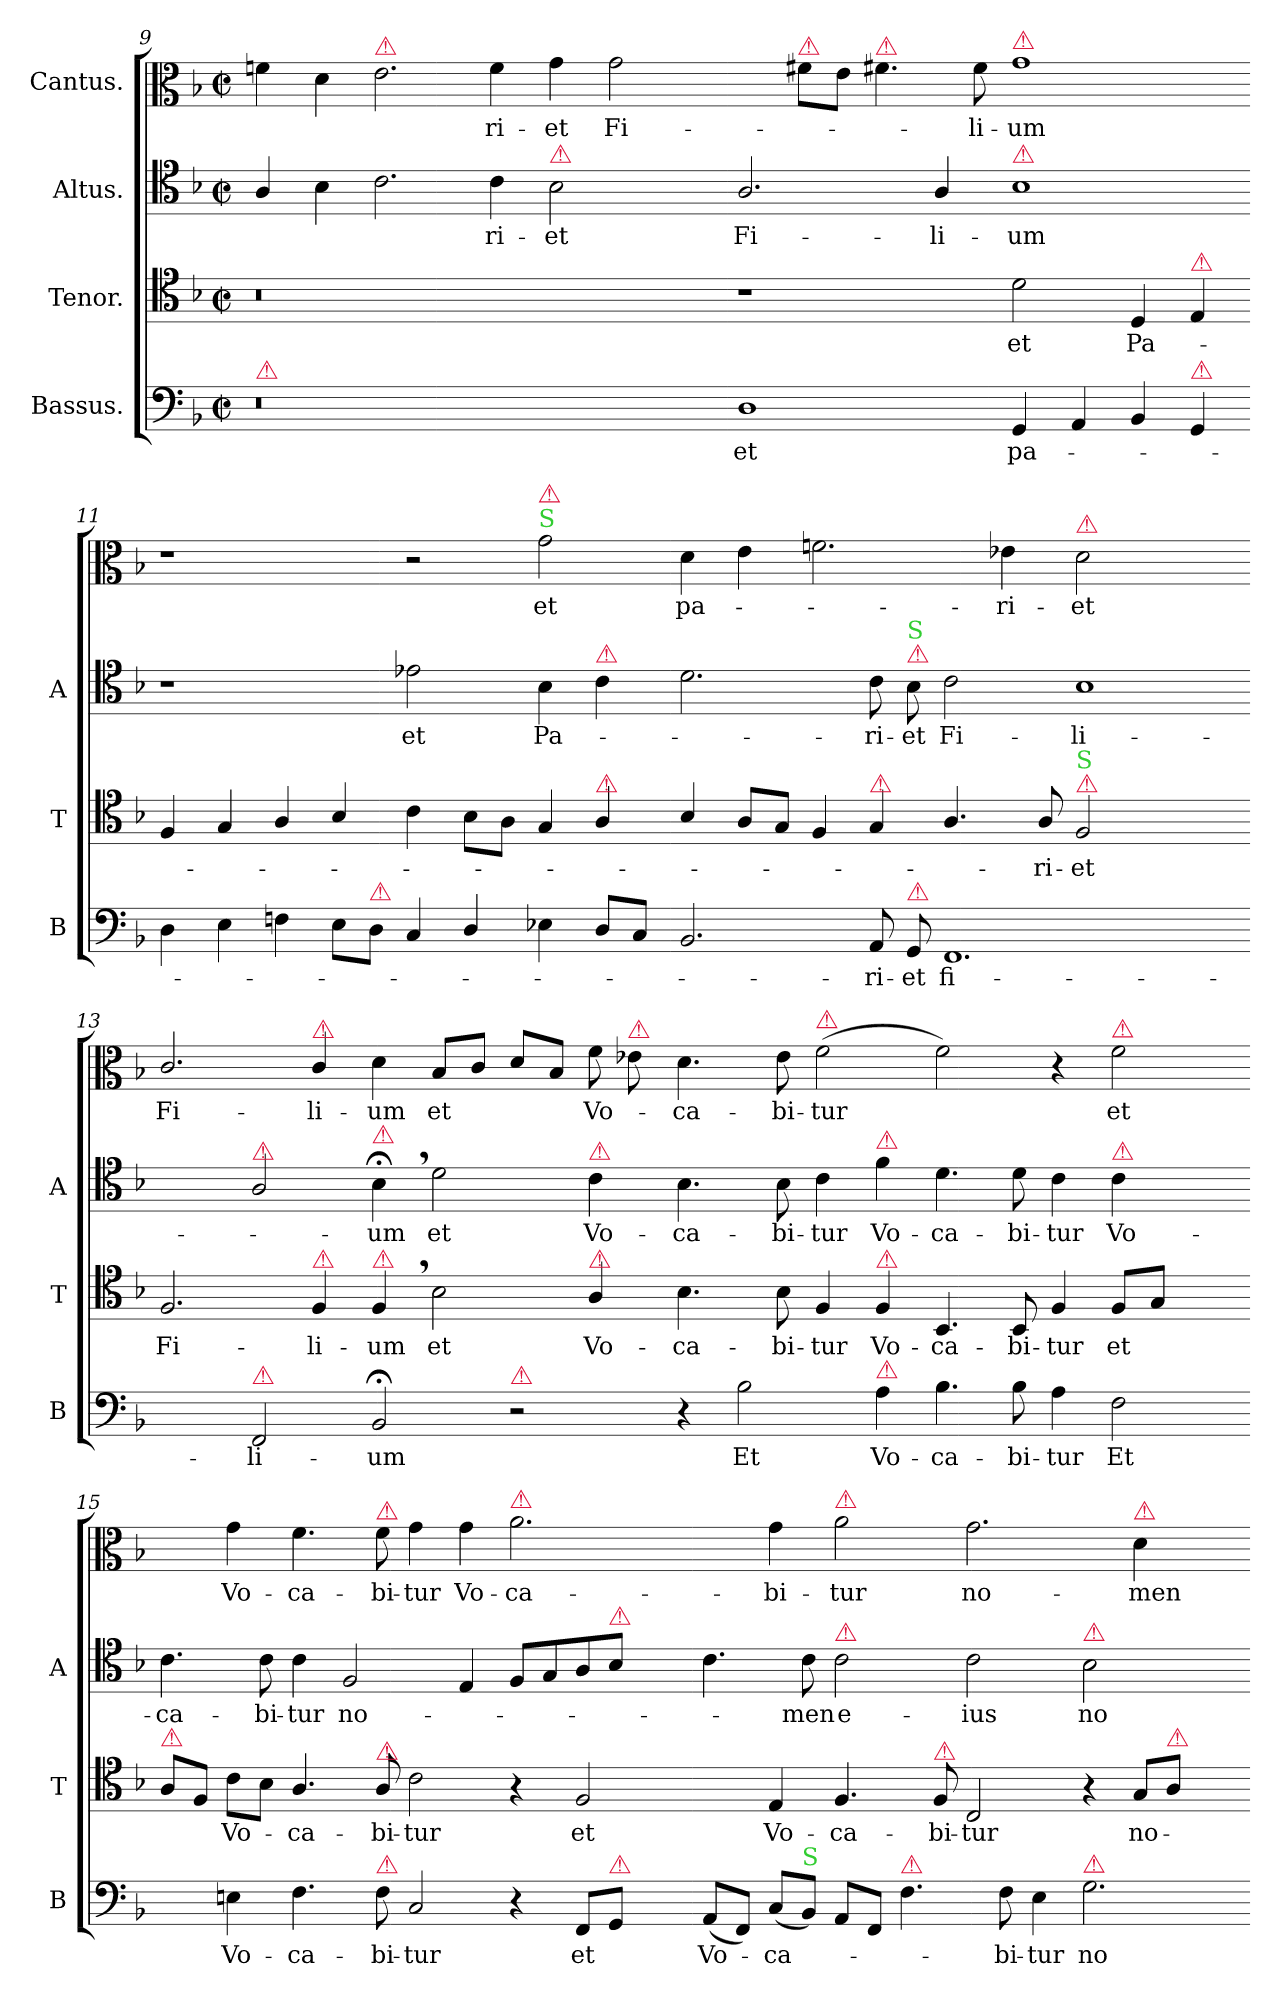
**kern	**text	**kern	**text	**kern	**text	**kern	**text
*part4	*part4	*part3	*part3	*part2	*part2	*part1	*part1
*staff4	*staff4	*staff3	*staff3	*staff2	*staff2	*staff1	*staff1
*I"Bassus.	*	*I"Tenor.	*	*I"Altus.	*	*I"Cantus.	*
*I'B	*	*I'T	*	*I'A	*	*	*
*clefF4	*	*clefC4	*	*clefC4	*	*clefC3	*
*k[b-]	*	*k[b-]	*	*k[b-]	*	*k[b-]	*
*M2/1	*	*M2/1	*	*M2/1	*	*M2/1	*
*met(c|)	*	*met(c|)	*	*met(c|)	*	*met(c|)	*
=9	=9	=9	=9	=9	=9	=9	=9
!LO:TX:a:color=crimson:t=⚠	!	!	!	!	!	!	!
0r	.	0r	.	4A/	.	4fn\	.
.	.	.	.	4B-\	.	4d\	.
!	!	!	!	!	!	!LO:TX:a:color=crimson:t=⚠	!
.	.	.	.	2.c\	.	2.e\	.
.	.	.	.	4c\	-ri-	4f\	-ri-
!	!	!	!	!LO:TX:a:color=crimson:t=⚠	!	!	!
.	.	.	.	2B-\	-et	4g\	-et
.	.	.	.	.	.	2g\	Fi-
4ryy	.	4ryy	.	4ryy	.	.	.
=10-	=10-	=10-	=10-	=10-	=10-	=10-	=10-
1D	et	1r	.	2.A/	Fi-	4ryy	.
!	!	!	!	!	!	!LO:TX:a:color=crimson:t=⚠	!
.	.	.	.	.	.	8f#X\L	.
.	.	.	.	.	.	8e\J	.
!	!	!	!	!	!	!LO:TX:a:color=crimson:t=⚠	!
.	.	.	.	.	.	4.f#X\	.
.	.	.	.	4A/	-li-	.	.
.	.	.	.	.	.	8f#\	-li-
!	!	!	!	!	!	!LO:TX:a:color=crimson:t=⚠	!
!	!	!	!	!LO:TX:a:color=crimson:t=⚠	!	!	!
4GG/	pa-	2d\	et	1B-	-um	1g	-um
4AA/	.	.	.	.	.	.	.
4BB-/	.	4D/	Pa-	.	.	.	.
!	!	!LO:TX:a:color=crimson:t=⚠	!	!	!	!	!
!LO:TX:a:color=crimson:t=⚠	!	!	!	!	!	!	!
4GG/	.	4E/	.	.	.	.	.
=11-	=11-	=11-	=11-	=11-	=11-	=11-	=11-
4D\	.	4F/	.	1r	.	1r	.
4E\	.	4G/	.	.	.	.	.
4Fn\	.	4A/	.	.	.	.	.
8E\L	.	4B-/	.	.	.	.	.
!LO:TX:a:color=crimson:t=⚠	!	!	!	!	!	!	!
8D\J	.	.	.	.	.	.	.
4C/	.	4c\	.	2e-X\	et	2r	.
4D/	.	8B-\L	.	.	.	.	.
.	.	8A\J	.	.	.	.	.
!	!	!	!	!	!	!LO:TX:a:color=limegreen:t=S	!
!	!	!	!	!	!	!LO:TX:a:color=crimson:t=⚠	!
4E-X\	.	4G/	.	4B-\	Pa-	2g\	et
!	!	!	!	!LO:TX:a:color=crimson:t=⚠	!	!	!
!	!	!LO:TX:a:color=crimson:t=⚠	!	!	!	!	!
8D/L	.	4A/	.	4c\	.	.	.
8C/J	.	.	.	.	.	.	.
=12-	=12-	=12-	=12-	=12-	=12-	=12-	=12-
2.BB-/	.	4B-/	.	2.d\	.	4d\	pa-
.	.	8A/L	.	.	.	4e\	.
.	.	8G/J	.	.	.	.	.
.	.	4F/	.	.	.	2.fn\	.
!	!	!LO:TX:a:color=crimson:t=⚠	!	!	!	!	!
8AA/	-ri-	4G/	.	8c\	-ri-	.	.
!	!	!	!	!LO:TX:a:color=crimson:t=⚠	!	!	!
!	!	!	!	!LO:TX:a:color=limegreen:t=S	!	!	!
!LO:TX:a:color=crimson:t=⚠	!	!	!	!	!	!	!
8GG/	-et	.	.	8B-\	-et	.	.
1.FF	fi-	4.A/	.	2c\	Fi-	.	.
.	.	.	.	.	.	4e-X\	-ri-
.	.	8A/	-ri-	.	.	.	.
!	!	!	!	!	!	!LO:TX:a:color=crimson:t=⚠	!
!	!	!LO:TX:a:color=crimson:t=⚠	!	!	!	!	!
!	!	!LO:TX:a:color=limegreen:t=S	!	!	!	!	!
.	.	2F/	-et	1B-\	-li-	2d\	-et
.	.	2ryy	.	.	.	2ryy	.
=13-	=13-	=13-	=13-	=13-	=13-	=13-	=13-
2ryy	.	2.F/	Fi-	2ryy	.	2.c/	Fi-
!	!	!	!	!LO:TX:a:color=crimson:t=⚠	!	!	!
!LO:TX:a:color=crimson:t=⚠	!	!	!	!	!	!	!
2FF/	-li-	.	.	2A/	.	.	.
!	!	!	!	!	!	!LO:TX:a:color=crimson:t=⚠	!
!	!	!LO:TX:a:color=crimson:t=⚠	!	!	!	!	!
.	.	4F/	-li-	.	.	4c/	-li-
!	!	!	!	!LO:TX:a:color=crimson:t=⚠	!	!	!
!	!	!LO:TX:a:color=crimson:t=⚠	!	!	!	!	!
2BB-;</	-um	4F,/	-um	4B-;<,\	-um	4d\	-um
.	.	2B-\	et	2d\	et	8B-/L	et
.	.	.	.	.	.	8c/J	.
!LO:TX:a:color=crimson:t=⚠	!	!	!	!	!	!	!
2r	.	.	.	.	.	8d/L	.
.	.	.	.	.	.	8B-/J	.
!	!	!	!	!LO:TX:a:color=crimson:t=⚠	!	!	!
!	!	!LO:TX:a:color=crimson:t=⚠	!	!	!	!	!
.	.	4A/	Vo-	4c\	Vo-	8f\	Vo-
!	!	!	!	!	!	!LO:TX:a:color=crimson:t=⚠	!
.	.	.	.	.	.	8e-X\	.
=14-	=14-	=14-	=14-	=14-	=14-	=14-	=14-
4r	.	4.B-\	-ca-	4.B-\	-ca-	4.d\	-ca-
2B-\	Et	.	.	.	.	.	.
.	.	8B-\	-bi-	8B-\	-bi-	8e-\	-bi-
!	!	!	!	!	!	!LO:TX:a:color=crimson:t=⚠	!
.	.	4F/	-tur	4c\	-tur	(2f\	-tur
!	!	!	!	!LO:TX:a:color=crimson:t=⚠	!	!	!
!	!	!LO:TX:a:color=crimson:t=⚠	!	!	!	!	!
!LO:TX:a:color=crimson:t=⚠	!	!	!	!	!	!	!
4A\	Vo-	4F/	Vo-	4f\	Vo-	.	.
4.B-\	-ca-	4.BB-/	-ca-	4.d\	-ca-	2f\)	.
8B-\	-bi-	8BB-/	-bi-	8d\	-bi-	.	.
4A\	-tur	4F/	-tur	4c\	-tur	4r	.
!	!	!	!	!	!	!LO:TX:a:color=crimson:t=⚠	!
!	!	!	!	!LO:TX:a:color=crimson:t=⚠	!	!	!
!	!LO:LY:i	!	!	!	!	!	!
2F\	Et	8F/L	et	4c\	Vo-	2f\	et
.	.	8G/J	.	.	.	.	.
.	.	4ryy	.	4ryy	.	.	.
=15-	=15-	=15-	=15-	=15-	=15-	=15-	=15-
!	!	!LO:TX:a:color=crimson:t=⚠	!	!	!	!	!
4ryy	.	8A/L	.	4.c\	-ca-	4ryy	.
.	.	8F/J	.	.	.	.	.
!	!LO:LY:i	!	!	!	!	!	!
4En\	Vo-	8c\L	Vo-	.	.	4g\	Vo-
.	.	8B-\J	.	8c\	-bi-	.	.
!	!LO:LY:i	!	!	!	!	!	!
4.F\	-ca-	4.A/	-ca-	4c\	-tur	4.f\	-ca-
.	.	.	.	2F/	no-	.	.
!	!	!	!	!	!	!LO:TX:a:color=crimson:t=⚠	!
!	!	!LO:TX:a:color=crimson:t=⚠	!	!	!	!	!
!LO:TX:a:color=crimson:t=⚠	!	!	!	!	!	!	!
!	!LO:LY:i	!	!	!	!	!	!
8F\	-bi-	8A/	-bi-	.	.	8f\	-bi-
!	!LO:LY:i	!	!	!	!	!	!
2C/	-tur	2c\	-tur	.	.	4g\	-tur
.	.	.	.	4E/	.	4g\	Vo-
!	!	!	!	!	!	!LO:TX:a:color=crimson:t=⚠	!
4r	.	4r	.	8F/L	.	2.a\	-ca-
.	.	.	.	8G/	.	.	.
8FF/L	et	2F/	et	8A/	.	.	.
!	!	!	!	!LO:TX:a:color=crimson:t=⚠	!	!	!
!LO:TX:a:color=crimson:t=⚠	!	!	!	!	!	!	!
8GG/J	.	.	.	8B-/J	.	.	.
4ryy	.	.	.	4ryy	.	.	.
=16-	=16-	=16-	=16-	=16-	=16-	=16-	=16-
(8AA/L	Vo-	4ryy	.	4.c\	.	4ryy	.
8FF/J)	.	.	.	.	.	.	.
(8C/L	-ca-	4E/	Vo-	.	.	4g\	-bi-
!LO:TX:a:color=limegreen:t=S	!	!	!	!	!	!	!
8BB-/J)	.	.	.	8c\	-men	.	.
!	!	!	!	!	!	!LO:TX:a:color=crimson:t=⚠	!
!	!	!	!	!LO:TX:a:color=crimson:t=⚠	!	!	!
8AA/L	.	4.F/	-ca-	2c\	e-	2a\	-tur
8FF/J	.	.	.	.	.	.	.
!LO:TX:a:color=crimson:t=⚠	!	!	!	!	!	!	!
4.F\	.	.	.	.	.	.	.
!	!	!LO:TX:a:color=crimson:t=⚠	!	!	!	!	!
.	.	8F/	-bi-	.	.	.	.
.	.	2C/	-tur	2c\	-ius	2.g\	no-
8F\	-bi-	.	.	.	.	.	.
4E\	-tur	.	.	.	.	.	.
!	!	!	!	!LO:TX:a:color=crimson:t=⚠	!	!	!
!LO:TX:a:color=crimson:t=⚠	!	!	!	!	!	!	!
!	!	!	!	!	!LO:LY:i	!	!
2.G\	no-	4r	.	2B-\	no-	.	.
!	!	!	!	!	!	!LO:TX:a:color=crimson:t=⚠	!
.	.	8G/L	no-	.	.	4d\	-men
!	!	!LO:TX:a:color=crimson:t=⚠	!	!	!	!	!
.	.	8A/J	.	.	.	.	.
.	.	4ryy	.	4ryy	.	4ryy	.
=-	=-	=-	=-	=-	=-	=-	=-
*-	*-	*-	*-	*-	*-	*-	*-
